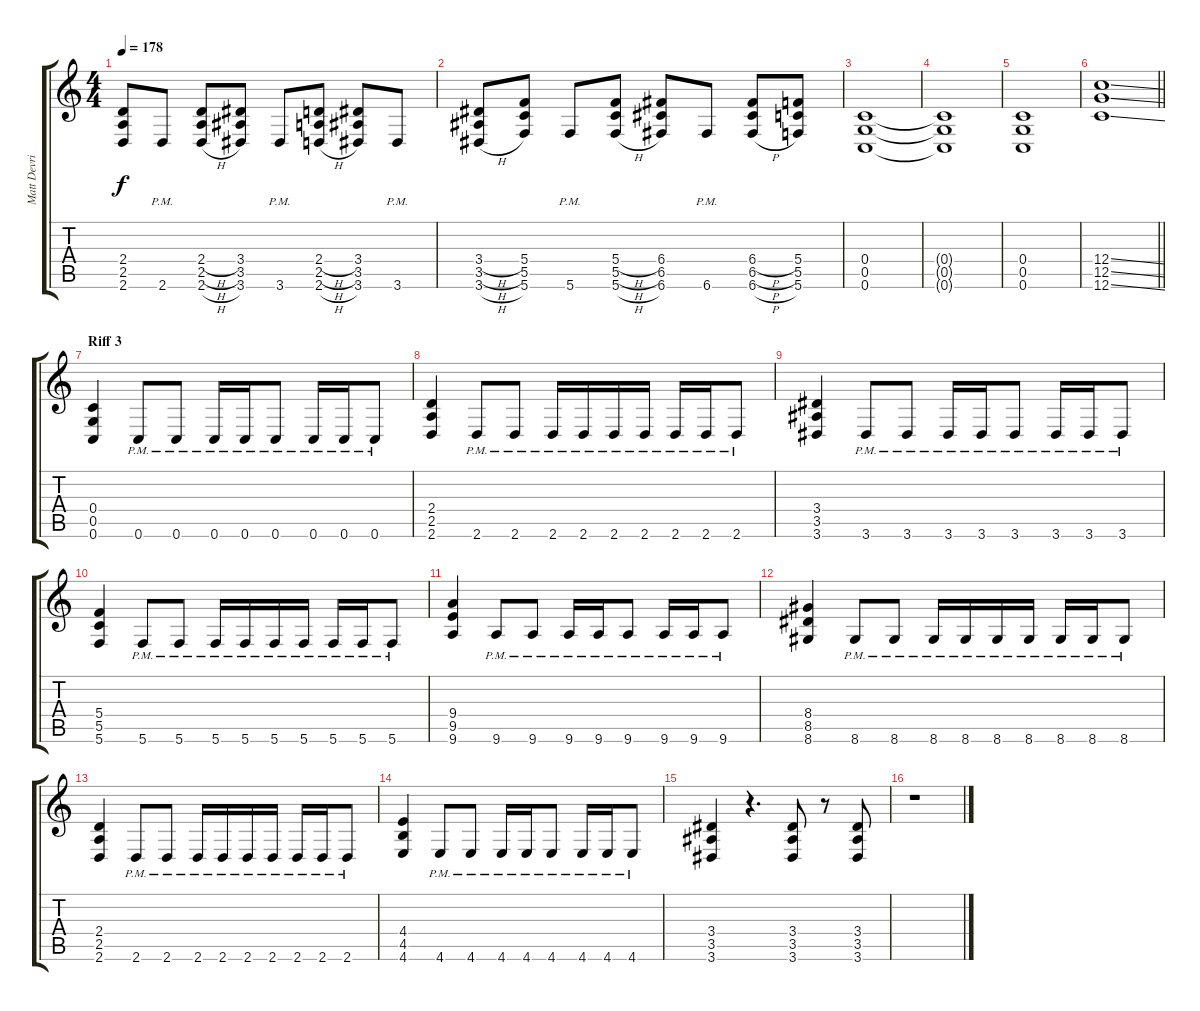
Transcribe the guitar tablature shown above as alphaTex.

\track ("Matt Devries" "Matt Devri") {instrument overdrivenguitar}
\staff {score tabs}
\tuning (D4 A3 F3 C3 G2 C2) {hide}
\ts (4 4)
\tempo 178
\clef g2
\ks c
(2.4 2.5 2.6).8{dy f} 2.6{pm}.8 (2.4{h} 2.5{h} 2.6{h}).8 (3.4 3.5 3.6).8 3.6{pm}.8 (2.4{h} 2.5{h} 2.6{h}).8 (3.4 3.5 3.6).8 3.6{pm}.8 |
(3.4{h} 3.5{h} 3.6{h}).8 (5.4 5.5 5.6).8 5.6{pm}.8 (5.4{h} 5.5{h} 5.6{h}).8 (6.4 6.5 6.6).8 6.6{pm}.8 (6.4{h} 6.5{h} 6.6{h}).8 (5.4 5.5 5.6).8 |
(0.4 0.5 0.6).1 |
(0.4{t} 0.5{t} 0.6{t}).1 |
(0.4 0.5 0.6).1 |
\barLineRight lightlight
(12.4{ss} 12.5{ss} 12.6{ss}).1 |
\section ("" "Riff 3")
(0.4 0.5 0.6).4 0.6{pm}.8 0.6{pm}.8 0.6{pm}.16 0.6{pm}.16 0.6{pm}.8 0.6{pm}.16 0.6{pm}.16 0.6{pm}.8 |
(2.4 2.5 2.6).4 2.6{pm}.8 2.6{pm}.8 2.6{pm}.16 2.6{pm}.16 2.6{pm}.16 2.6{pm}.16 2.6{pm}.16 2.6{pm}.16 2.6{pm}.8 |
(3.4 3.5 3.6).4 3.6{pm}.8 3.6{pm}.8 3.6{pm}.16 3.6{pm}.16 3.6{pm}.8 3.6{pm}.16 3.6{pm}.16 3.6{pm}.8 |
(5.4 5.5 5.6).4 5.6{pm}.8 5.6{pm}.8 5.6{pm}.16 5.6{pm}.16 5.6{pm}.16 5.6{pm}.16 5.6{pm}.16 5.6{pm}.16 5.6{pm}.8 |
(9.4 9.5 9.6).4 9.6{pm}.8 9.6{pm}.8 9.6{pm}.16 9.6{pm}.16 9.6{pm}.8 9.6{pm}.16 9.6{pm}.16 9.6{pm}.8 |
(8.4 8.5 8.6).4 8.6{pm}.8 8.6{pm}.8 8.6{pm}.16 8.6{pm}.16 8.6{pm}.16 8.6{pm}.16 8.6{pm}.16 8.6{pm}.16 8.6{pm}.8 |
(2.4 2.5 2.6).4 2.6{pm}.8 2.6{pm}.8 2.6{pm}.16 2.6{pm}.16 2.6{pm}.16 2.6{pm}.16 2.6{pm}.16 2.6{pm}.16 2.6{pm}.8 |
(4.4 4.5 4.6).4 4.6{pm}.8 4.6{pm}.8 4.6{pm}.16 4.6{pm}.16 4.6{pm}.8 4.6{pm}.16 4.6{pm}.16 4.6{pm}.8 |
(3.4 3.5 3.6).4 r.4{d} (3.4 3.5 3.6).8 r.8 (3.4 3.5 3.6).8 |
r.1
